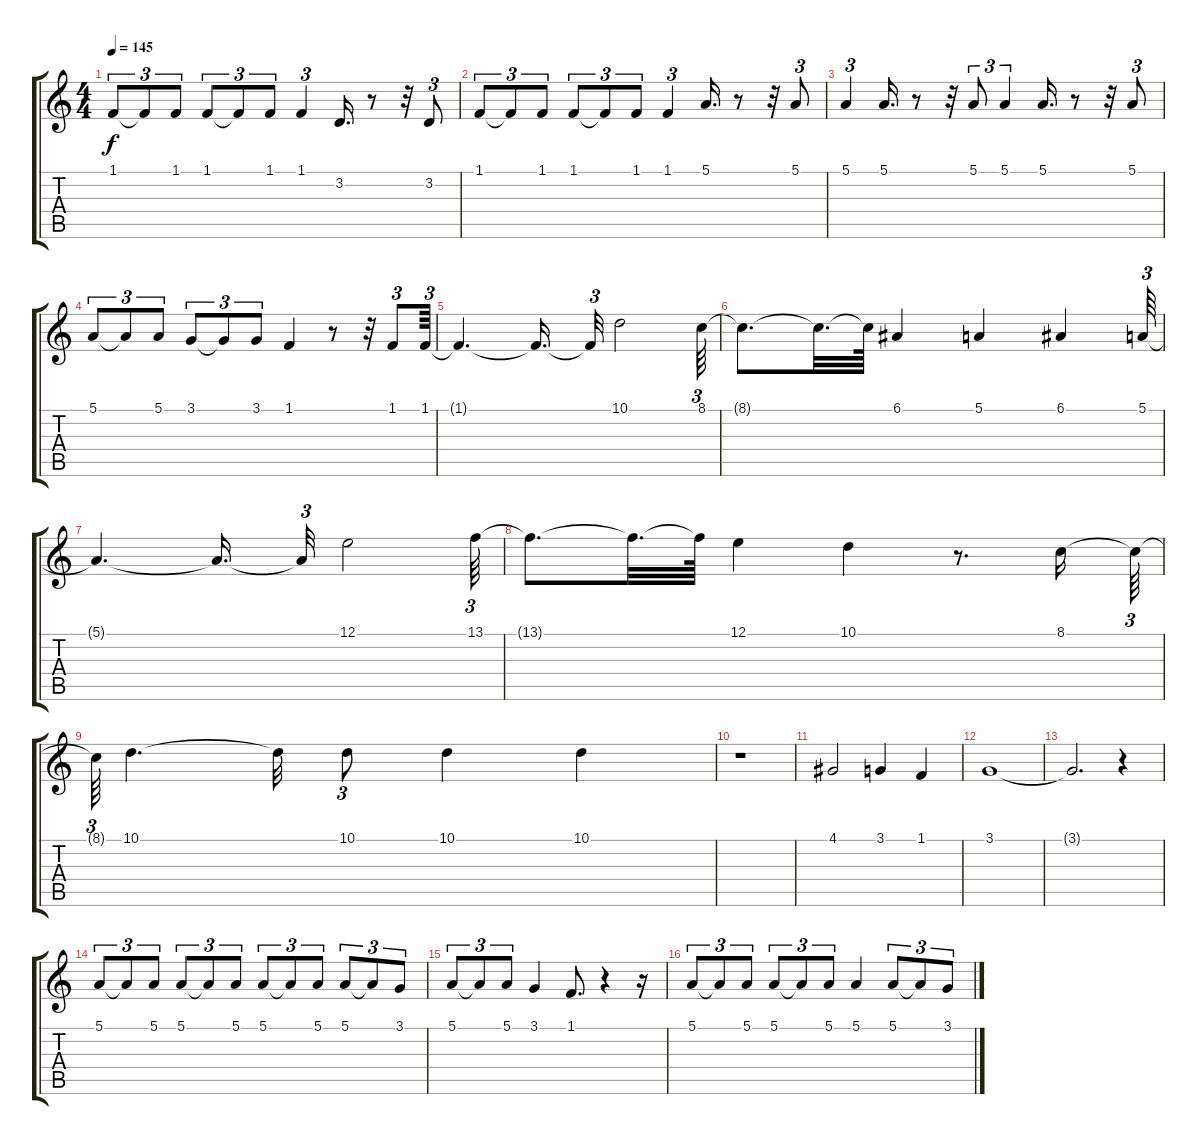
\track "" {instrument clarinet}
\staff {score tabs}
\tuning (E4 B3 G3 D3 A2 E2) {hide}
\ts (4 4)
\tempo 145
\clef g2
\ks c
1.1.8{tu (3 2) dy f} 1.1{t}.8{tu (3 2)} 1.1.8{tu (3 2)} 1.1.8{tu (3 2)} 1.1{t}.8{tu (3 2)} 1.1.8{tu (3 2)} 1.1.4{tu (3 2)} 3.2.16{d} r.8 r.32 3.2.8{tu (3 2)} |
1.1.8{tu (3 2)} 1.1{t}.8{tu (3 2)} 1.1.8{tu (3 2)} 1.1.8{tu (3 2)} 1.1{t}.8{tu (3 2)} 1.1.8{tu (3 2)} 1.1.4{tu (3 2)} 5.1.16{d} r.8 r.32 5.1.8{tu (3 2)} |
5.1.4{tu (3 2)} 5.1.16{d} r.8 r.32 5.1.8{tu (3 2)} 5.1.4{tu (3 2)} 5.1.16{d} r.8 r.32 5.1.8{tu (3 2)} |
5.1.8{tu (3 2)} 5.1{t}.8{tu (3 2)} 5.1.8{tu (3 2)} 3.1.8{tu (3 2)} 3.1{t}.8{tu (3 2)} 3.1.8{tu (3 2)} 1.1.4 r.8 r.32 1.1.8{tu (3 2)} 1.1.64{tu (3 2)} |
1.1{t}.4{d} 1.1{t}.16{d} 1.1{t}.32{tu (3 2)} 10.1.2 8.1.64{tu (3 2)} |
8.1{t}.8{d} 8.1{t}.32{d} 8.1{t}.64 6.1.4 5.1.4 6.1.4 5.1.64{tu (3 2)} |
5.1{t}.4{d} 5.1{t}.16{d} 5.1{t}.32{tu (3 2)} 12.1.2 13.1.64{tu (3 2)} |
13.1{t}.8{d} 13.1{t}.32{d} 13.1{t}.64 12.1.4 10.1.4 r.8{d} 8.1.16 8.1{t}.64{tu (3 2)} |
8.1{t}.64{tu (3 2)} 10.1.4{d} 10.1{t}.32 10.1.8{tu (3 2)} 10.1.4 10.1.4 |
r.1 |
4.1.2 3.1.4 1.1.4 |
3.1.1 |
3.1{t}.2{d} r.4 |
5.1.8{tu (3 2)} 5.1{t}.8{tu (3 2)} 5.1.8{tu (3 2)} 5.1.8{tu (3 2)} 5.1{t}.8{tu (3 2)} 5.1.8{tu (3 2)} 5.1.8{tu (3 2)} 5.1{t}.8{tu (3 2)} 5.1.8{tu (3 2)} 5.1.8{tu (3 2)} 5.1{t}.8{tu (3 2)} 3.1.8{tu (3 2)} |
5.1.8{tu (3 2)} 5.1{t}.8{tu (3 2)} 5.1.8{tu (3 2)} 3.1.4 1.1.8{d} r.4 r.16 |
5.1.8{tu (3 2)} 5.1{t}.8{tu (3 2)} 5.1.8{tu (3 2)} 5.1.8{tu (3 2)} 5.1{t}.8{tu (3 2)} 5.1.8{tu (3 2)} 5.1.4 5.1.8{tu (3 2)} 5.1{t}.8{tu (3 2)} 3.1.8{tu (3 2)}
